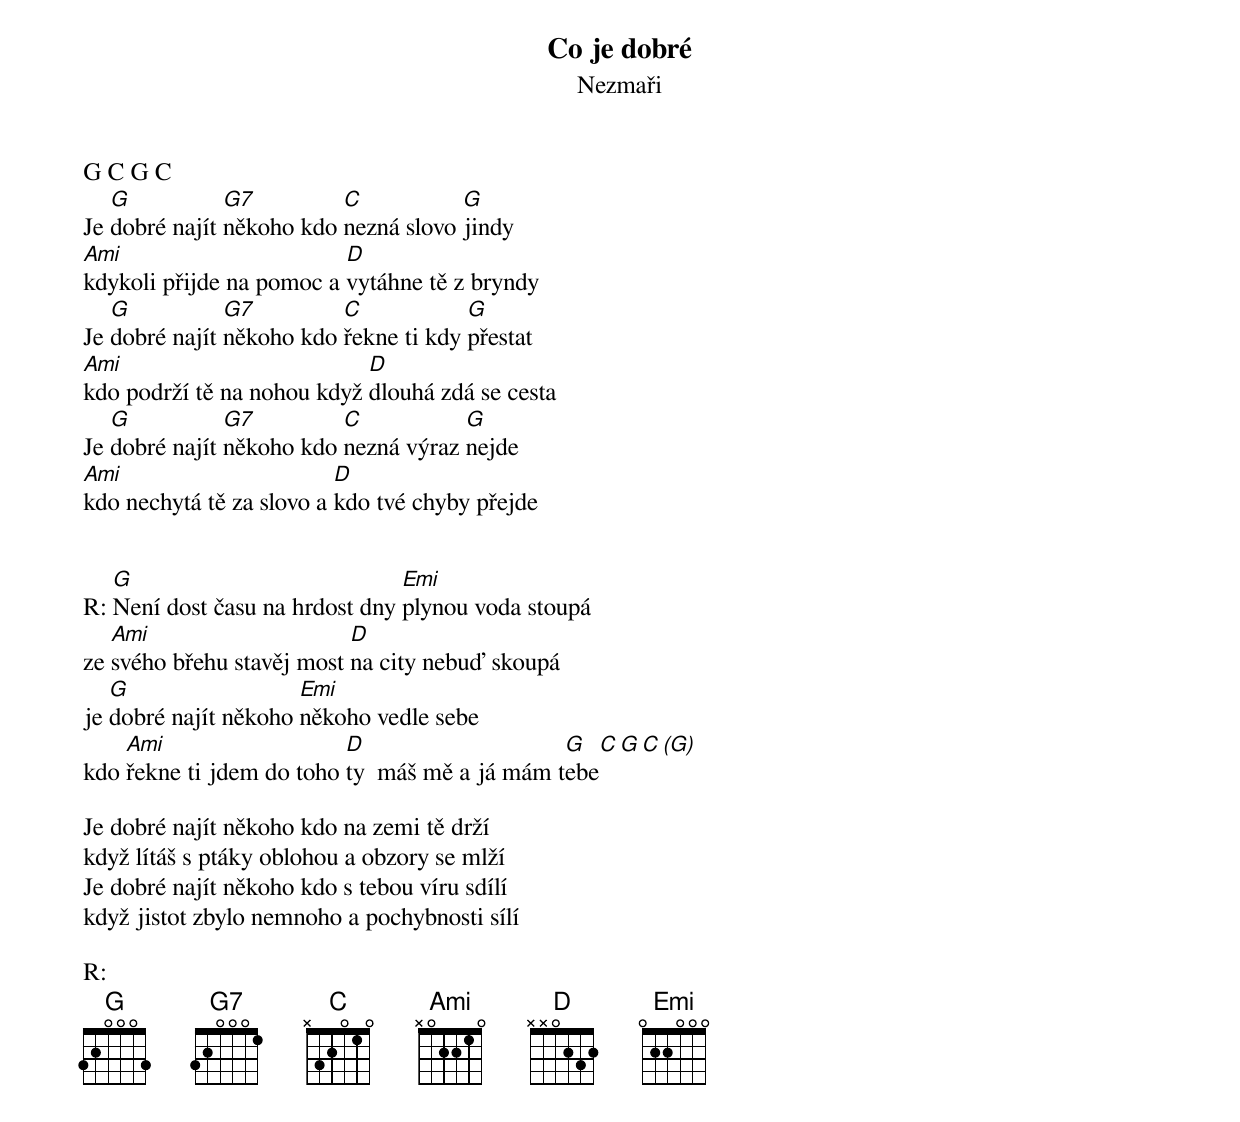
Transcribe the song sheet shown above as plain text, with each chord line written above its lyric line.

Co je dobré
Nezmaři


G C G C
   G           G7         C           G
Je dobré najít někoho kdo nezná slovo jindy
Ami                       D
kdykoli přijde na pomoc a vytáhne tě z bryndy
   G           G7         C            G
Je dobré najít někoho kdo řekne ti kdy přestat
Ami                         D
kdo podrží tě na nohou když dlouhá zdá se cesta
   G           G7         C           G
Je dobré najít někoho kdo nezná výraz nejde
Ami                       D
kdo nechytá tě za slovo a kdo tvé chyby přejde


   G                            Emi
R: Není dost času na hrdost dny plynou voda stoupá
   Ami                     D
ze svého břehu stavěj most na city nebuď skoupá
   G                  Emi
je dobré najít někoho někoho vedle sebe
    Ami                   D                    G   C G C (G)
kdo řekne ti jdem do toho ty  máš mě a já mám tebe

Je dobré najít někoho kdo na zemi tě drží
když lítáš s ptáky oblohou a obzory se mlží
Je dobré najít někoho kdo s tebou víru sdílí
když jistot zbylo nemnoho a pochybnosti sílí

R:
